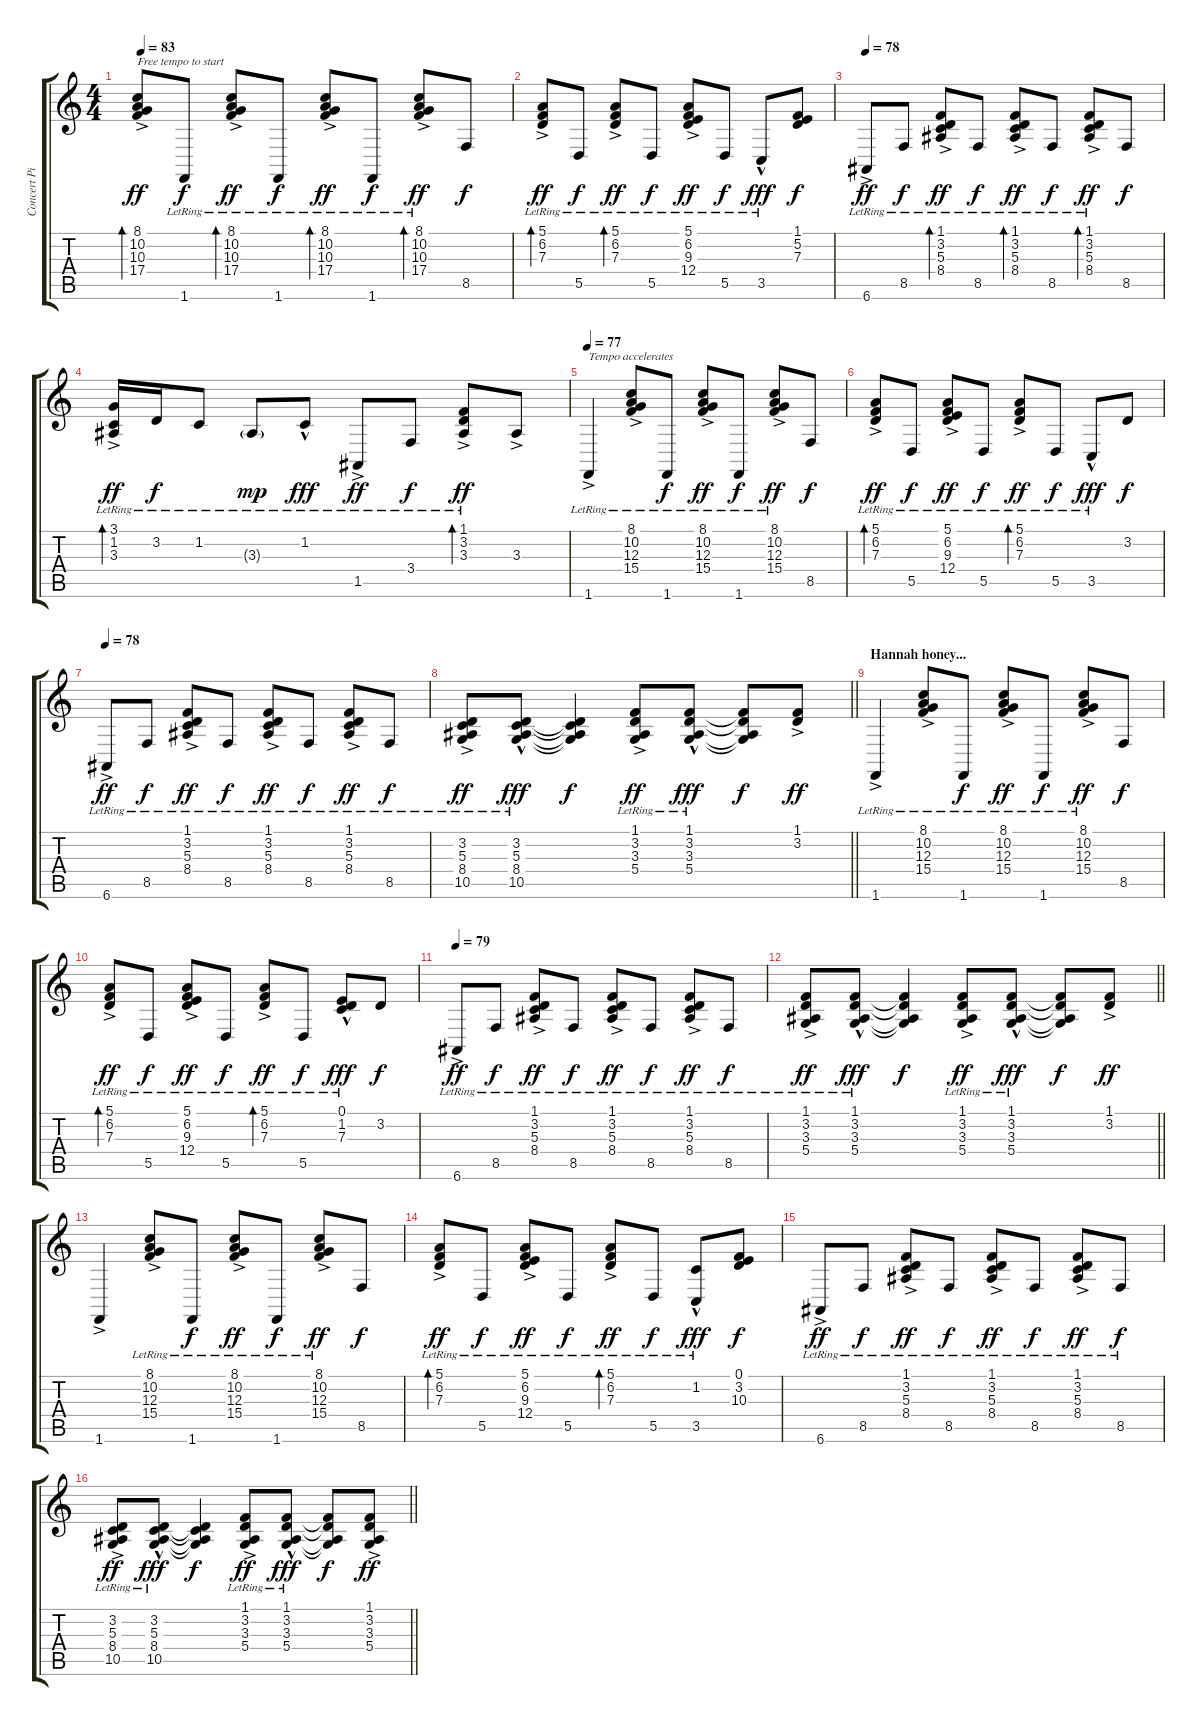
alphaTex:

\track ("Concert Piano R (Mick)" "Concert Pi") {instrument brightacousticpiano}
\staff {score tabs}
\tuning (E4 B3 G3 D3 A2 E2) {hide}
\ts (4 4)
\tempo 83
\tempo 76
\tempo 83
\clef g2
\ks c
(8.1{ac} 10.2{ac} 10.3{ac} 17.4{ac}).8{bd 60 txt "Free tempo to start" dy ff instrument brightacousticpiano} 1.6{lr}.8{dy f} (8.1{ac lr} 10.2{ac lr} 10.3{ac} 17.4{ac}).8{bd 30 dy ff} 1.6{lr}.8{dy f} (8.1{ac lr} 10.2{ac} 10.3{ac} 17.4{ac}).8{bd 30 dy ff} 1.6{lr}.8{dy f} (8.1{ac lr} 10.2{ac lr} 10.3{ac} 17.4{ac}).8{bd 30 dy ff} 8.5.8{dy f} |
(5.1{ac lr} 6.2{ac lr} 7.3{ac lr}).8{bd 60 dy ff} 5.5{lr}.8{dy f} (5.1{ac lr} 6.2{ac lr} 7.3{ac lr}).8{bd 30 dy ff} 5.5{lr}.8{dy f} (5.1{ac lr} 6.2{ac lr} 9.3{ac lr} 12.4{ac lr}).8{dy ff} 5.5{lr}.8{dy f} 3.5{hac lr}.8{dy fff} (1.1 5.2 7.3).8{dy f} |
\tempo 78
6.6{ac lr}.8{dy ff} 8.5{lr}.8{dy f} (1.1{ac lr} 3.2{ac lr} 5.3{ac lr} 8.4{ac lr}).8{bd 30 dy ff} 8.5{lr}.8{dy f} (1.1{ac lr} 3.2{ac lr} 5.3{ac lr} 8.4{ac lr}).8{bd 30 dy ff} 8.5{lr}.8{dy f} (1.1{ac lr} 3.2{ac lr} 5.3{ac lr} 8.4{ac lr}).8{bd 30 dy ff} 8.5.8{dy f} |
(3.1{ac lr} 1.2{ac lr} 3.3{ac lr}).16{bd 480 dy ff} 3.2{lr}.16{dy f} 1.2{lr}.8 3.3{g lr}.8{dy mp} 1.2{hac lr}.8{dy fff} 1.5{ac lr}.8{dy ff} 3.4{lr}.8{dy f} (1.1{ac lr} 3.2{ac lr} 3.3{ac lr}).8{bd 60 dy ff} 3.3{ac}.8 |
\tempo 77
1.6{ac lr}.4{txt "Tempo accelerates"} (8.1{ac lr} 10.2{ac lr} 12.3{ac lr} 15.4{ac lr}).8 1.6{lr}.8{dy f} (8.1{ac lr} 10.2{ac lr} 12.3{ac lr} 15.4{ac lr}).8{dy ff} 1.6{lr}.8{dy f} (8.1{ac lr} 10.2{ac lr} 12.3{ac lr} 15.4{ac lr}).8{dy ff} 8.5.8{dy f} |
(5.1{ac lr} 6.2{ac lr} 7.3{ac lr}).8{bd 120 dy ff} 5.5{lr}.8{dy f} (5.1{ac lr} 6.2{ac lr} 9.3{ac lr} 12.4{ac lr}).8{dy ff} 5.5{lr}.8{dy f} (5.1{ac lr} 6.2{ac lr} 7.3{ac lr}).8{bd 30 dy ff} 5.5{lr}.8{dy f} 3.5{hac lr}.8{dy fff} 3.2.8{dy f} |
\tempo 78
6.6{ac lr}.8{dy ff} 8.5{lr}.8{dy f} (1.1{ac lr} 3.2{ac lr} 5.3{ac lr} 8.4{ac lr}).8{dy ff} 8.5{lr}.8{dy f} (1.1{ac lr} 3.2{ac lr} 5.3{ac lr} 8.4{ac lr}).8{dy ff} 8.5{lr}.8{dy f} (1.1{ac lr} 3.2{ac lr} 5.3{ac lr} 8.4{ac lr}).8{dy ff} 8.5{lr}.8{dy f} |
\barLineRight lightlight
(3.2{ac lr} 5.3{ac lr} 8.4{ac lr} 10.5{ac lr}).8{dy ff} (3.2{hac lr} 5.3{hac lr} 8.4{hac lr} 10.5{hac lr}).8{dy fff} (3.2{t} 5.3{t} 8.4{t} 10.5{t}).4{dy f} (1.1{ac lr} 3.2{ac lr} 3.3{ac lr} 5.4{ac lr}).8{dy ff} (1.1{hac lr} 3.2{hac lr} 3.3{hac lr} 5.4{hac lr}).8{dy fff} (1.1{t} 3.2{t} 3.3{t} 5.4{t}).8{dy f} (1.1{ac} 3.2{ac}).8{dy ff} |
\section ("" "Hannah honey...")
1.6{ac lr}.4 (8.1{ac lr} 10.2{ac lr} 12.3{ac lr} 15.4{ac lr}).8 1.6{lr}.8{dy f} (8.1{ac lr} 10.2{ac lr} 12.3{ac lr} 15.4{ac lr}).8{dy ff} 1.6{lr}.8{dy f} (8.1{ac lr} 10.2{ac lr} 12.3{ac lr} 15.4{ac lr}).8{dy ff} 8.5.8{dy f} |
(5.1{ac lr} 6.2{ac lr} 7.3{ac lr}).8{bd 120 dy ff} 5.5{lr}.8{dy f} (5.1{ac lr} 6.2{ac lr} 9.3{ac lr} 12.4{ac lr}).8{dy ff} 5.5{lr}.8{dy f} (5.1{ac lr} 6.2{ac lr} 7.3{ac lr}).8{bd 30 dy ff} 5.5{lr}.8{dy f} (0.1{hac lr} 1.2{hac} 7.3{hac}).8{dy fff} 3.2.8{dy f} |
\tempo 79
6.6{ac lr}.8{dy ff} 8.5{lr}.8{dy f} (1.1{ac lr} 3.2{ac lr} 5.3{ac lr} 8.4{ac lr}).8{dy ff} 8.5{lr}.8{dy f} (1.1{ac lr} 3.2{ac lr} 5.3{ac lr} 8.4{ac lr}).8{dy ff} 8.5{lr}.8{dy f} (1.1{ac lr} 3.2{ac lr} 5.3{ac lr} 8.4{ac lr}).8{dy ff} 8.5{lr}.8{dy f} |
\barLineRight lightlight
(1.1{ac lr} 3.2{ac lr} 3.3{ac lr} 5.4{ac lr}).8{dy ff} (1.1{hac lr} 3.2{hac lr} 3.3{hac lr} 5.4{hac lr}).8{dy fff} (1.1{t} 3.2{t} 3.3{t} 5.4{t}).4{dy f} (1.1{ac lr} 3.2{ac lr} 3.3{ac lr} 5.4{ac lr}).8{dy ff} (1.1{hac lr} 3.2{hac lr} 3.3{hac lr} 5.4{hac lr}).8{dy fff} (1.1{t} 3.2{t} 3.3{t} 5.4{t}).8{dy f} (1.1{ac} 3.2{ac}).8{dy ff} |
1.6{ac}.4 (8.1{ac lr} 10.2{ac lr} 12.3{ac lr} 15.4{ac lr}).8 1.6{lr}.8{dy f} (8.1{ac lr} 10.2{ac lr} 12.3{ac lr} 15.4{ac lr}).8{dy ff} 1.6{lr}.8{dy f} (8.1{ac lr} 10.2{ac lr} 12.3{ac lr} 15.4{ac lr}).8{dy ff} 8.5.8{dy f} |
(5.1{ac lr} 6.2{ac lr} 7.3{ac lr}).8{bd 120 dy ff} 5.5{lr}.8{dy f} (5.1{ac lr} 6.2{ac lr} 9.3{ac lr} 12.4{ac lr}).8{dy ff} 5.5{lr}.8{dy f} (5.1{ac lr} 6.2{ac lr} 7.3{ac lr}).8{bd 30 dy ff} 5.5{lr}.8{dy f} (1.2{hac lr} 3.5{hac lr}).8{dy fff} (0.1 3.2 10.3).8{dy f} |
6.6{ac lr}.8{dy ff} 8.5{lr}.8{dy f} (1.1{ac lr} 3.2{ac lr} 5.3{ac lr} 8.4{ac lr}).8{dy ff} 8.5{lr}.8{dy f} (1.1{ac lr} 3.2{ac lr} 5.3{ac lr} 8.4{ac lr}).8{dy ff} 8.5{lr}.8{dy f} (1.1{ac lr} 3.2{ac lr} 5.3{ac lr} 8.4{ac lr}).8{dy ff} 8.5{lr}.8{dy f} |
\barLineRight lightlight
(3.2{ac lr} 5.3{ac lr} 8.4{ac lr} 10.5{ac lr}).8{dy ff} (3.2{hac lr} 5.3{hac lr} 8.4{hac lr} 10.5{hac lr}).8{dy fff} (3.2{t} 5.3{t} 8.4{t} 10.5{t}).4{dy f} (1.1{ac lr} 3.2{ac lr} 3.3{ac lr} 5.4{ac lr}).8{dy ff} (1.1{hac lr} 3.2{hac lr} 3.3{hac lr} 5.4{hac lr}).8{dy fff} (1.1{t} 3.2{t} 3.3{t} 5.4{t}).8{dy f} (1.1{ac} 3.2{ac} 3.3{ac} 5.4{ac}).8{dy ff}
